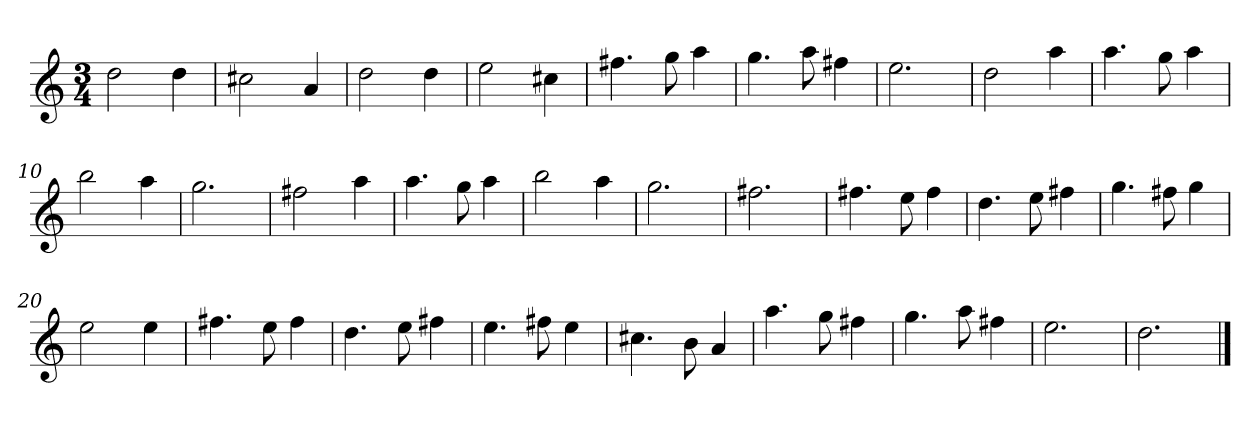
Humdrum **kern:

**kern
*part1
*staff1
*k[]
*M3/4
*MM120
=1
2dd
4dd
=2
2cc#X
4a
=3
2dd
4dd
=4
2ee
4cc#X
=5
4.ff#X
8gg
4aa
=6
4.gg
8aa
4ff#X
=7
2.ee
=8
2dd
4aa
=9
4.aa
8gg
4aa
=10
2bb
4aa
=11
2.gg
=12
2ff#X
4aa
=13
4.aa
8gg
4aa
=14
2bb
4aa
=15
2.gg
=16
2.ff#X
=17
4.ff#X
8ee
4ff#
=18
4.dd
8ee
4ff#X
=19
4.gg
8ff#X
4gg
=20
2ee
4ee
=21
4.ff#X
8ee
4ff#
=22
4.dd
8ee
4ff#X
=23
4.ee
8ff#X
4ee
=24
4.cc#X
8b
4a
=25
4.aa
8gg
4ff#X
=26
4.gg
8aa
4ff#X
=27
2.ee
=28
2.dd
==
*-
